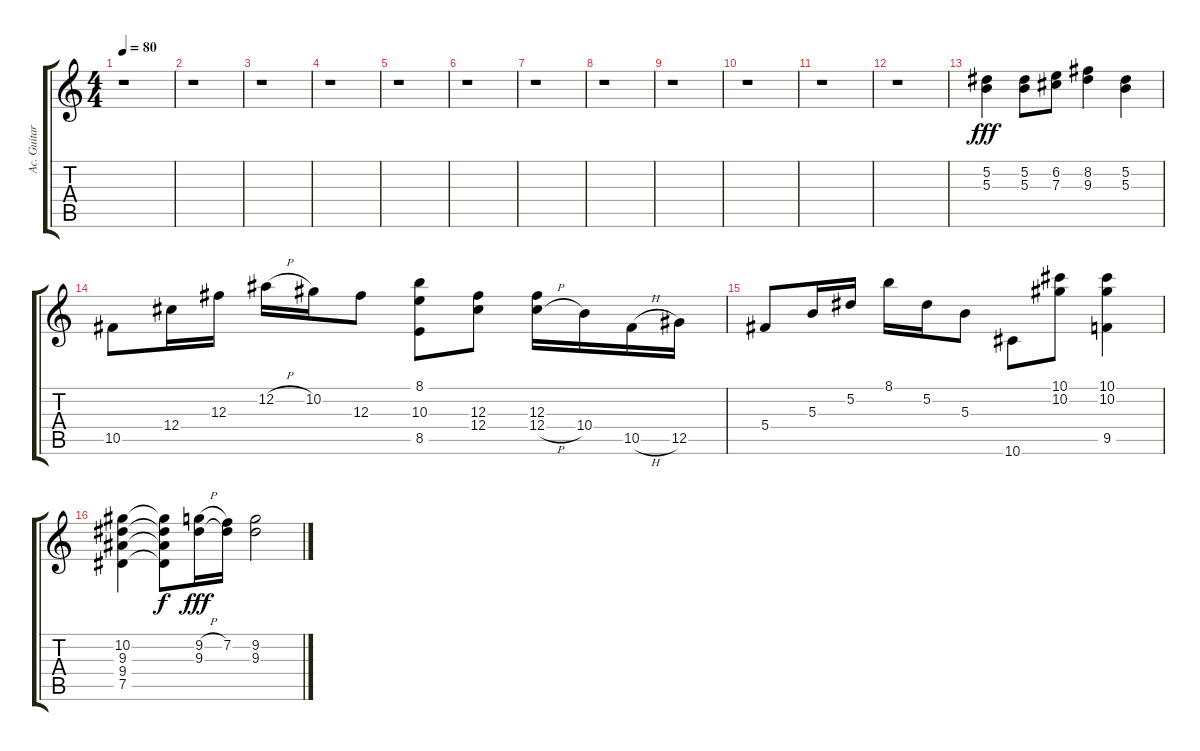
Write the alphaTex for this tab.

\track ("Ac. Guitar II" "Ac. Guitar") {instrument acousticguitarsteel}
\staff {score tabs}
\tuning (Eb4 Bb3 Gb3 Db3 Ab2 Eb2) {hide}
\ts (4 4)
\tempo 80
\clef g2
\ks c
r.1{dy fff instrument acousticguitarsteel} |
r.1 |
r.1 |
r.1 |
r.1 |
r.1 |
r.1 |
r.1 |
r.1 |
r.1 |
r.1 |
r.1 |
(5.2 5.3).4 (5.2 5.3).8 (6.2 7.3).8 (8.2 9.3).4 (5.2 5.3).4 |
10.5.8 12.4.16 12.3.16 12.2{h}.16 10.2.16 12.3.8 (8.1 10.3 8.5).8 (12.3 12.4).8 (12.3 12.4{h}).16 10.4.16 10.5{h}.16 12.5.16 |
5.4.8 5.3.16 5.2.16 8.1.16 5.2.16 5.3.8 10.6.8 (10.1 10.2).8 (10.1 10.2 9.5).4 |
(10.2 9.3 9.4 7.5).4 (10.2{t} 9.3{t} 9.4{t} 7.5{t}).8{dy f} (9.2{h} 9.3).16{dy fff} (7.2 9.3{t}).16 (9.2 9.3).2
